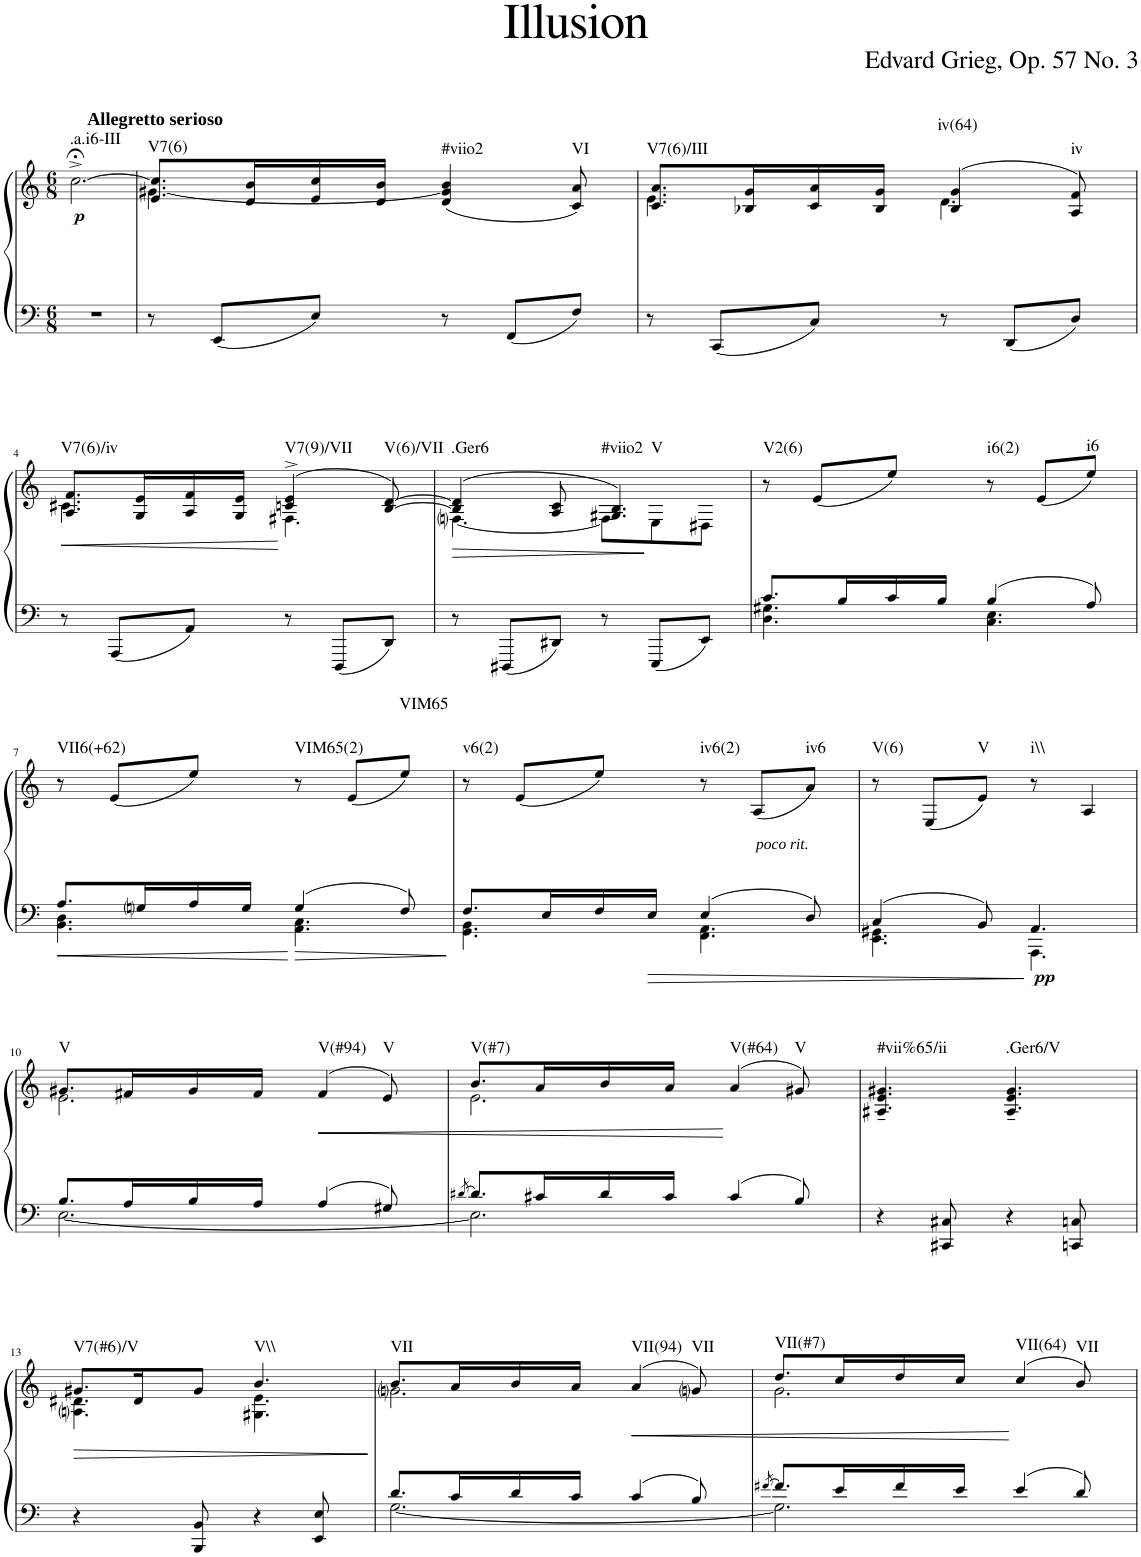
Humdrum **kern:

**kern	**kern	**dynam	**harte
*part1	*part1	*part1	*part1
*staff2	*staff1	*staff1/2	*
*I"Midi_1	*	*	*
*clefF4	*clefG2	*	*
*k[]	*k[]	*	*
*M6/8	*M6/8	*	*
=1	=1	=1	=1
*	*^	*	*
!	!LO:TX:a:B:t=Allegretto serioso	!	!	!
!	!	!	!LO:DY:b	!LO:H:kt=.a.i6-III
2.r	[2.cc;<^\	2ryy	p	N
.	.	4ryy	.	.
=2	=2	=2	=2	=2
!	!	!	!	!LO:H:kt=V7(6)
8r	8.e/ 8.cc/]L	[4.g#X\	.	N
8EE/L	.	.	.	.
.	16d/ 16b/L	.	.	.
8E/J	16e/ 16cc/	.	.	.
.	16d/ 16b/JJ	.	.	.
!	!	!	!	!LO:H:kt=#viio2
8r	(4d/ 4g#/] 4b/	8ryy	.	N
8FF/L	.	4ryy	.	.
!	!	!	!	!LO:H:kt=VI
8F/J	8c/ 8a/)	.	.	N
=3	=3	=3	=3	=3
!	!	!	!	!LO:H:kt=V7(6)/III
8r	8.c/ 8.a/L	4.e\	.	N
8CC/L	.	.	.	.
.	16B-X/ 16g/L	.	.	.
8C/J	16c/ 16a/	.	.	.
.	16B-/ 16g/JJ	.	.	.
!	!	!	!	!LO:H:kt=iv(64)
8r	(4B-/ 4g/	4.d\	.	N
8DD/L	.	.	.	.
!	!	!	!	!LO:H:kt=iv
8D/J	8A/ 8f/)	.	.	N
!!LO:LB:g=z	!!
=4	=4	=4	=4	=4
*^	*	*	*	*
!	!	!	!	!LO:HP:b	!LO:H:kt=V7(6)/iv
8r	2ryy	8.A/ 8.f/L	4.c#X\	<	N
8AAA/L	.	.	.	.	.
.	.	16G/ 16e/L	.	.	.
8AA/J	.	16A/ 16f/	.	.	.
.	.	16G/ 16e/JJ	.	.	.
!	!	!	!	!	!LO:H:kt=V7(9)/VII
8r	.	(4cn/^ 4e/^	4.F#X\	[	N
8DDD/L	4ryy	.	.	.	.
!	!	!	!	!	!LO:H:kt=V(6)/VII
8DD/J	.	[8B/ [8d/)	.	.	N
=5	=5	=5	=5	=5	=5
!	!	!	!	!LO:HP:b	!LO:H:kt=.Ger6
8r	2ryy	(4B/] 4d/]	[4.Fni\	>	N
8DDD#X/L	.	.	.	.	.
8DD#X/J	.	8A/ 8c/	.	.	.
!	!	!	!	!	!LO:H:kt=#viio2
8r	.	4.G#X/ 4.B/)	8F\L]	.	N
!	!	!	!	!	!LO:H:kt=V
8EEE/L	4ryy	.	8E\	]	N
8EE/J	.	.	8D#X\J	.	.
=6	=6	=6	=6	=6	=6
!	!	!	!	!	!LO:H:kt=V2(6)
8.c/L	4.D\ 4.G#X\	8r	2ryy	.	N
.	.	(8e/L	.	.	.
16B/L	.	.	.	.	.
16c/	.	8ee/J)	.	.	.
16B/JJ	.	.	.	.	.
!	!	!	!	!	!LO:H:kt=i6(2)
4B/	4.C\ 4.E\	8r	.	.	N
.	.	(8e/L	4ryy	.	.
!	!	!	!	!	!LO:H:kt=i6
8A/	.	8ee/J)	.	.	N
*	*	*v	*v	*	*
!!LO:LB:g=z
=7	=7	=7	=7	=7
!	!	!	!	!LO:H:kt=VII6(+62)
8.A/L	4.BB\ 4.D\	8r	.	N
.	.	(8e/L	.	.
16Gni/L	.	.	.	.
16A/	.	8ee/J)	.	.
16G/JJ	.	.	.	.
!	!	!	!	!LO:H:kt=VIM65(2)
4G/	4.AA\ 4.C\	8r	.	N
.	.	(8e/L	.	.
!	!	!	!	!LO:H:kt=VIM65
8F/	.	8ee/J)	.	N
=8	=8	=8	=8	=8
!	!	!	!	!LO:H:kt=v6(2)
8.F/L	4.GG\ 4.BB\	8r	.	N
.	.	(8e/L	.	.
16E/L	.	.	.	.
16F/	.	8ee/J)	.	.
16E/JJ	.	.	.	.
!	!	!	!	!LO:H:kt=iv6(2)
4E/	4.FF\ 4.AA\	8r	.	N
!	!	!LO:TX:b:i:t=poco rit.	!	!
.	.	(8A/L	.	.
!	!	!	!	!LO:H:kt=iv6
8D/	.	8a/J)	.	N
=9	=9	=9	=9	=9
!	!	!	!	!LO:H:kt=V(6)
4C/	4.EE\ 4.GG#X\	8r	.	N
.	.	(8E/L	.	.
!	!	!	!	!LO:H:kt=V
8BB/	.	8e/J)	.	N
!	!	!	!LO:DY:b=2	!LO:H:kt=i\\
4.AA/	4.AAA\	8r	pp	N
.	.	4A/	.	.
!!LO:LB:g=z
=10	=10	=10	=10	=10
*	*	*^	*	*
!	!	!	!	!	!LO:H:kt=V
8.B/L	[2.E\	8.g#X/L	2.e\	.	N
16A/L	.	16f#X/L	.	.	.
16B/	.	16g#/	.	.	.
16A/JJ	.	16f#/JJ	.	.	.
!	!	!	!	!LO:HP:b	!LO:H:kt=V(#94)
4A/	.	(4f#/	.	<	N
!	!	!	!	!	!LO:H:kt=V
8G#X/	.	8e/)	.	.	N
=11	=11	=11	=11	=11	=11
[8qd#X/	.	.	.	.	.
!	!	!	!	!	!LO:H:kt=V(#7)
8.d#/L]	2.E\]	8.b/L	2.e\	.	N
16c#X/L	.	16a/L	.	.	.
16d#/	.	16b/	.	.	.
16c#/JJ	.	16a/JJ	.	.	.
!	!	!	!	!	!LO:H:kt=V(#64)
4c#/	.	(4a/	.	[	N
!	!	!	!	!	!LO:H:kt=V
8B/	.	8g#X/)	.	.	N
=12	=12	=12	=12	=12	=12
!	!	!	!	!	!LO:H:kt=#vii%65/ii
4r	2ryy	4.A#X/~ 4.e/~ 4.g#X/~	2ryy	.	N
8CC#X/ 8C#X/	.	.	.	.	.
!	!	!	!	!	!LO:H:kt=.Ger6/V
4r	.	4.A#/~ 4.e/~ 4.g#/~	.	.	N
.	4ryy	.	4ryy	.	.
8CCn/ 8Cn/	.	.	.	.	.
!!LO:LB:g=z	!!
=13	=13	=13	=13	=13	=13
!	!	!	!	!LO:HP:b	!LO:H:kt=V7(#6)/V
4r	2ryy	8.g#X/L	4.Ani\ 4.d#X\	>	N
.	.	16d#/K	.	.	.
8BBB/ 8BB/	.	8g#/J	.	.	.
!	!	!	!	!	!LO:H:kt=V\\
4r	.	4.b/	4.G#X\ 4.e\	.	N
.	4ryy	.	.	.	.
8EE/ 8E/	.	.	.	.	.
*v	*v	*	*	*	*
*	*v	*v	*	*
.	.	]	.
=14	=14	=14	=14
*^	*^	*	*
!	!	!	!	!	!LO:H:kt=VII
8.d/L	[2.G\	8.b/L	2.gni\	.	N
16c/L	.	16a/L	.	.	.
16d/	.	16b/	.	.	.
16c/JJ	.	16a/JJ	.	.	.
!	!	!	!	!LO:HP:b	!LO:H:kt=VII(94)
4c/	.	(4a/	.	<	N
!	!	!	!	!	!LO:H:kt=VII
8B/	.	8gni/)	.	.	N
=15	=15	=15	=15	=15	=15
[8qf#X/	.	.	.	.	.
!	!	!	!	!	!LO:H:kt=VII(#7)
8.f#/L]	2.G\]	8.dd/L	2.g\	.	N
16e/L	.	16cc/L	.	.	.
16f#/	.	16dd/	.	.	.
16e/JJ	.	16cc/JJ	.	.	.
!	!	!	!	!	!LO:H:kt=VII(64)
4e/	.	(4cc/	.	[	N
!	!	!	!	!	!LO:H:kt=VII
8d/	.	8b/)	.	.	N
*v	*v	*	*	*	*
*	*v	*v	*	*
=	=	=	=
*-	*-	*-	*-
